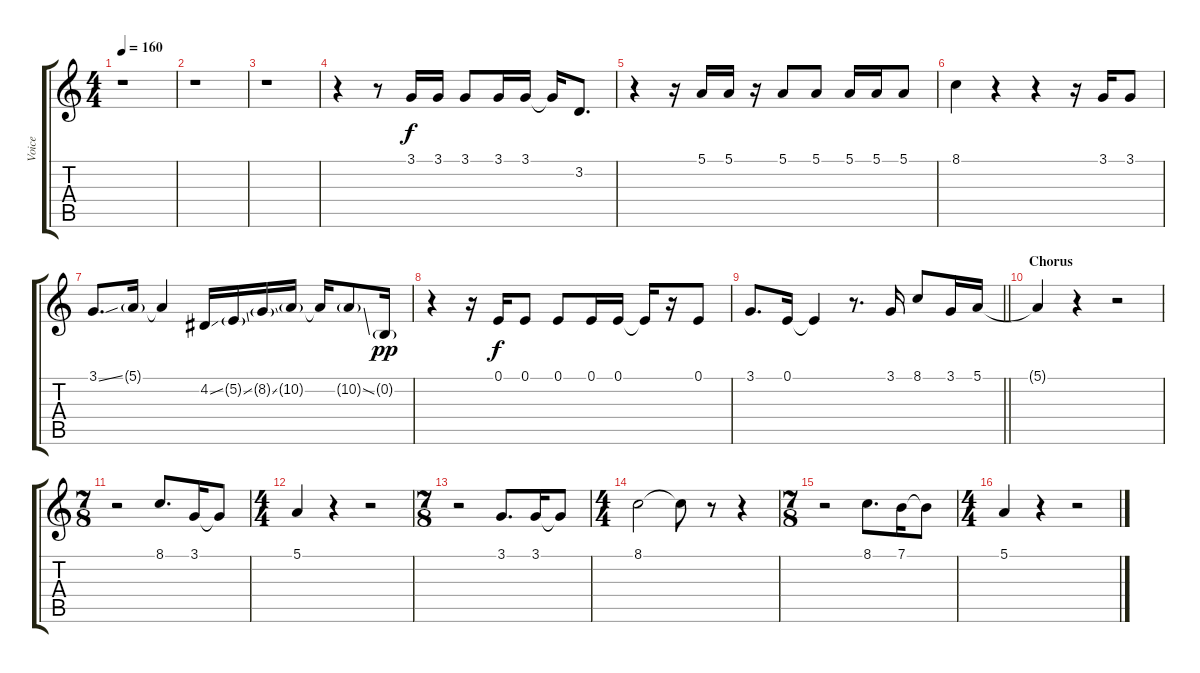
\track ("Voice" "Voice") {instrument lead6voice}
\staff {score tabs}
\tuning (E4 B3 G3 D3 A2 E2) {hide}
\ts (4 4)
\tempo 160
\clef g2
\ks c
r.1{dy f} |
r.1 |
r.1 |
r.4 r.8 3.1.16 3.1.16 3.1.8 3.1.16 3.1.16 3.1{t}.16 3.2.8{d} |
r.4 r.16 5.1.16 5.1.16 r.16 5.1.8 5.1.8 5.1.16 5.1.16 5.1.8 |
8.1.4 r.4 r.4 r.16 3.1.16 3.1.8 |
3.1{ss}.8{d} 5.1{g}.16 5.1{t}.4 4.2{ss}.16 5.2{ss g}.16 8.2{ss g}.16 10.2{g}.16 10.2{t}.16 10.2{ss g}.8 0.2{g}.16{dy pp} |
r.4 r.16 0.1.16{dy f} 0.1.8 0.1.8 0.1.16 0.1.16 0.1{t}.16 r.16 0.1.8 |
\barLineRight lightlight
3.1.8{d} 0.1.16 0.1{t}.4 r.8{d} 3.1.16 8.1.8 3.1.16 5.1.16 |
\section ("" "Chorus")
5.1{t}.4 r.4 r.2 |
\ts (7 8)
r.2 8.1.8{d} 3.1.16 3.1{t}.8 |
\ts (4 4)
5.1.4 r.4 r.2 |
\ts (7 8)
r.2 3.1.8{d} 3.1.16 3.1{t}.8 |
\ts (4 4)
8.1.2 8.1{t}.8 r.8 r.4 |
\ts (7 8)
r.2 8.1.8{d} 7.1.16 7.1{t}.8 |
\ts (4 4)
5.1.4 r.4 r.2
